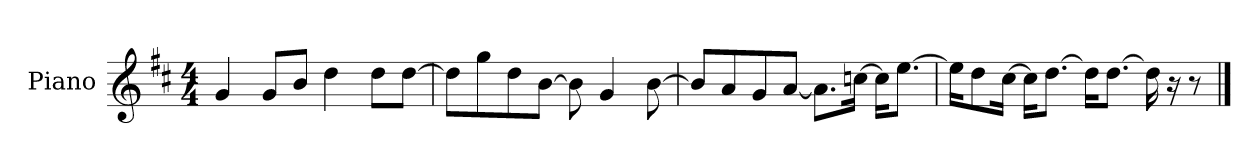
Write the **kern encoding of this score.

**kern
*part1
*staff1
*I"Piano
*I'P-no
*clefG2
*k[f#c#]
*M4/4
*MM90
=1
4g/
8g/L
8b/J
4dd\
8dd\L
[8dd\J
=2
8dd\L]
8gg\
8dd\
[8b\J
8b\]
4g/
[8b\
=3
8b/L]
8a/
8g/
[8a/J
8.a\L]
[16ccn\Jk
16cc\KL]
[8.ee\J
=4
16ee\KL]
8dd\
[16cc#\Jk
16cc#\KL]
[8.dd\J
16dd\KL]
[8.dd\J
16dd\]
16r
8r
==
*-
